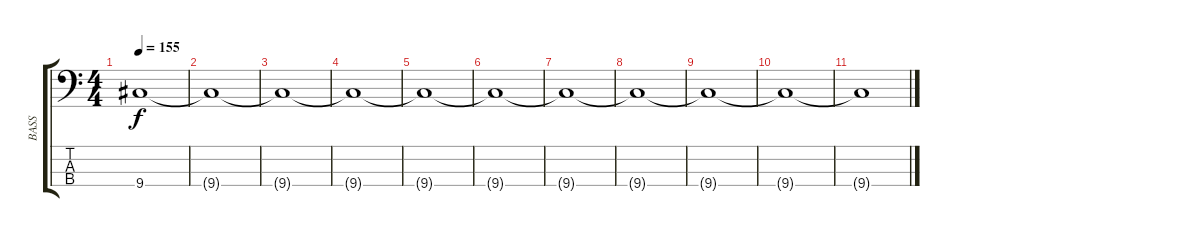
\track ("BASS" "BASS") {instrument electricbasspick}
\staff {score tabs}
\tuning (G2 D2 A1 E1) {hide}
\ts (4 4)
\tempo 155
\clef f4
\ks c
9.4{t}.1{dy f} |
9.4{t}.1 |
9.4{t}.1 |
9.4{t}.1 |
9.4{t}.1 |
9.4{t}.1 |
9.4{t}.1 |
9.4{t}.1 |
9.4{t}.1 |
9.4{t}.1 |
9.4{t}.1
